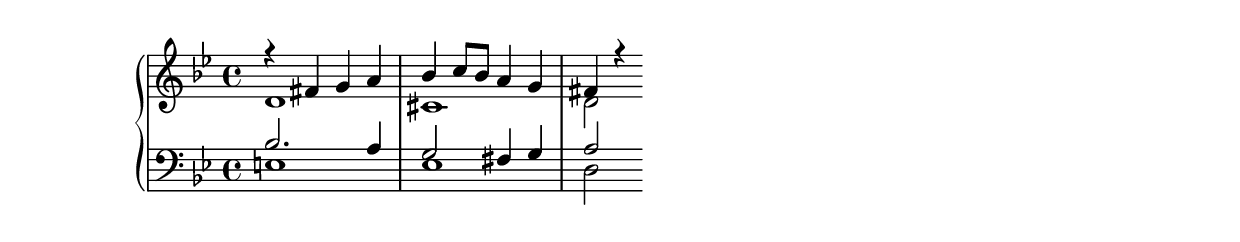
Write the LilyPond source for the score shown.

\new PianoStaff {
	<<
	\new Staff{
	\key bes \major
	<<
	\relative c'{r4 fis g a bes c8 bes a4 g fis r} \\
	\relative c'{d1 cis d2 }
	>>
	}

	\new Staff {
	\clef bass \key bes \major
	<<
	\relative c' {bes2. a4 g2 fis4 g a2} \\
	\relative c {e1 ees1 d2  }
	>>
	}
	>>
}